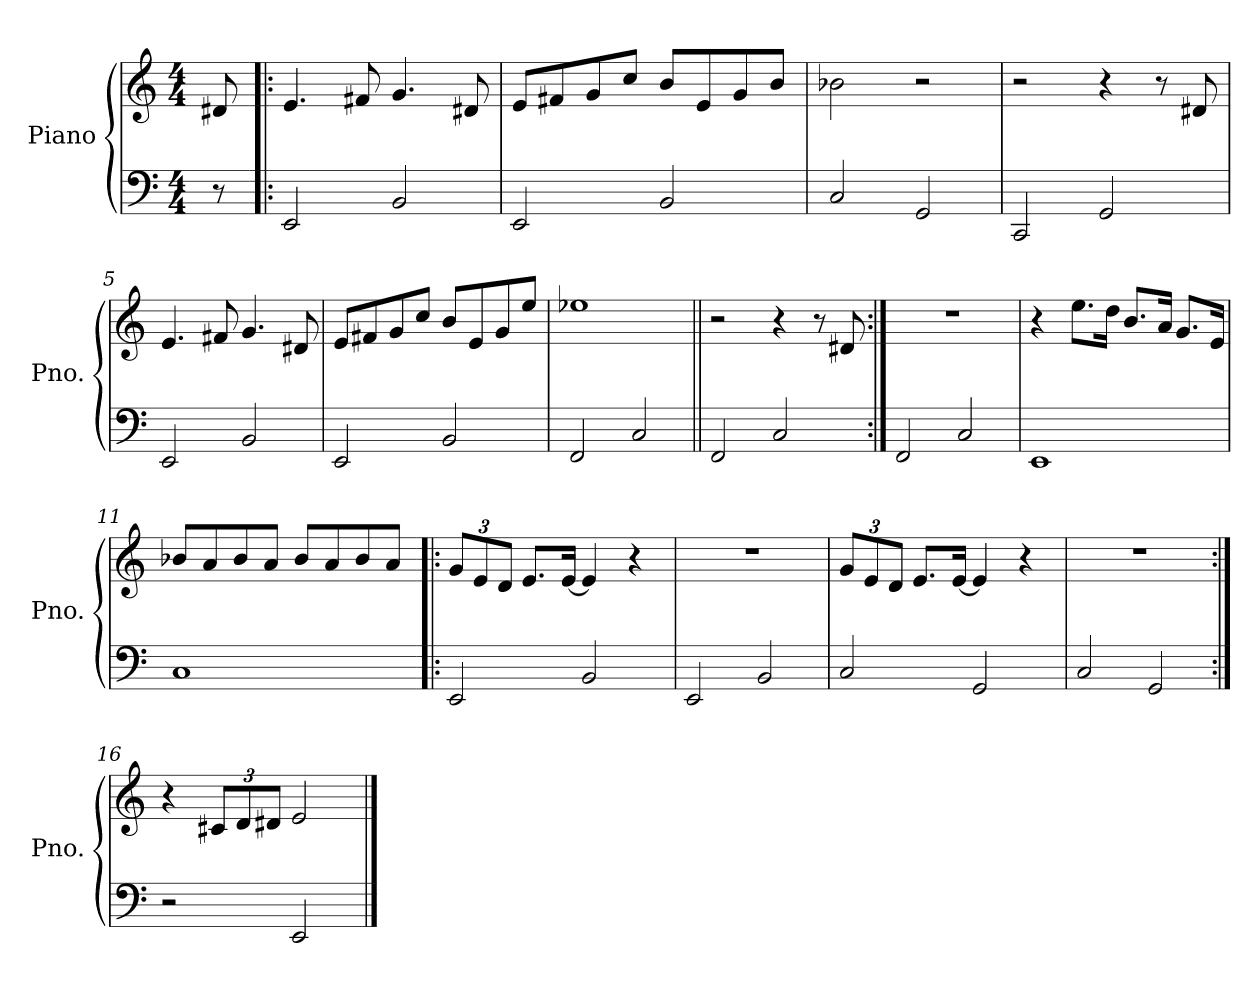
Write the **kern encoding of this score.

**kern	**kern
*part1	*part1
*staff2	*staff1
*I"Piano	*
*I'Pno.	*
*clefF4	*clefG2
*k[]	*k[]
*M4/4	*M4/4
*MM110	*MM110
=	=
8r	8d#X/
=1!|:	=1!|:
2EE/	4.e/
.	8f#X/
2BB/	4.g/
.	8d#X/
=2	=2
2EE/	8e/L
.	8f#X/
.	8g/
.	8cc/J
2BB/	8b/L
.	8e/
.	8g/
.	8b/J
=3	=3
2C/	2b-X\
2GG/	2r
=4	=4
2CC/	2r
2GG/	4r
.	8r
.	8d#X/
!!LO:LB:g=z
=5	=5
2EE/	4.e/
.	8f#X/
2BB/	4.g/
.	8d#X/
=6	=6
2EE/	8e/L
.	8f#X/
.	8g/
.	8cc/J
2BB/	8b/L
.	8e/
.	8g/
.	8ee/J
=7	=7
2FF/	1ee-X
2C/	.
=8||	=8||
2FF/	2r
2C/	4r
.	8r
.	8d#X/
=9:|!	=9:|!
2FF/	1r
2C/	.
!!LO:LB:g=z
=10	=10
1EE	4r
.	8.ee\L
.	16dd\Jk
.	8.b/L
.	16a/Jk
.	8.g/L
.	16e/Jk
=11	=11
1C	8b-X/L
.	8a/
.	8b-/
.	8a/J
.	8b-/L
.	8a/
.	8b-/
.	8a/J
=12!|:	=12!|:
*	*Xbrackettup
2EE/	12g/L
.	12e/
.	12d/J
.	8.e/L
.	[16e/Jk
2BB/	4e/]
.	4r
=13	=13
2EE/	1r
2BB/	.
=14	=14
2C/	12g/L
.	12e/
.	12d/J
.	8.e/L
.	[16e/Jk
2GG/	4e/]
.	4r
!!LO:LB:g=z
=15	=15
2C/	1r
2GG/	.
=16:|!	=16:|!
2r	4r
.	12c#X/L
.	12d/
.	12d#X/J
2EE/	2e/
==	==
*-	*-
